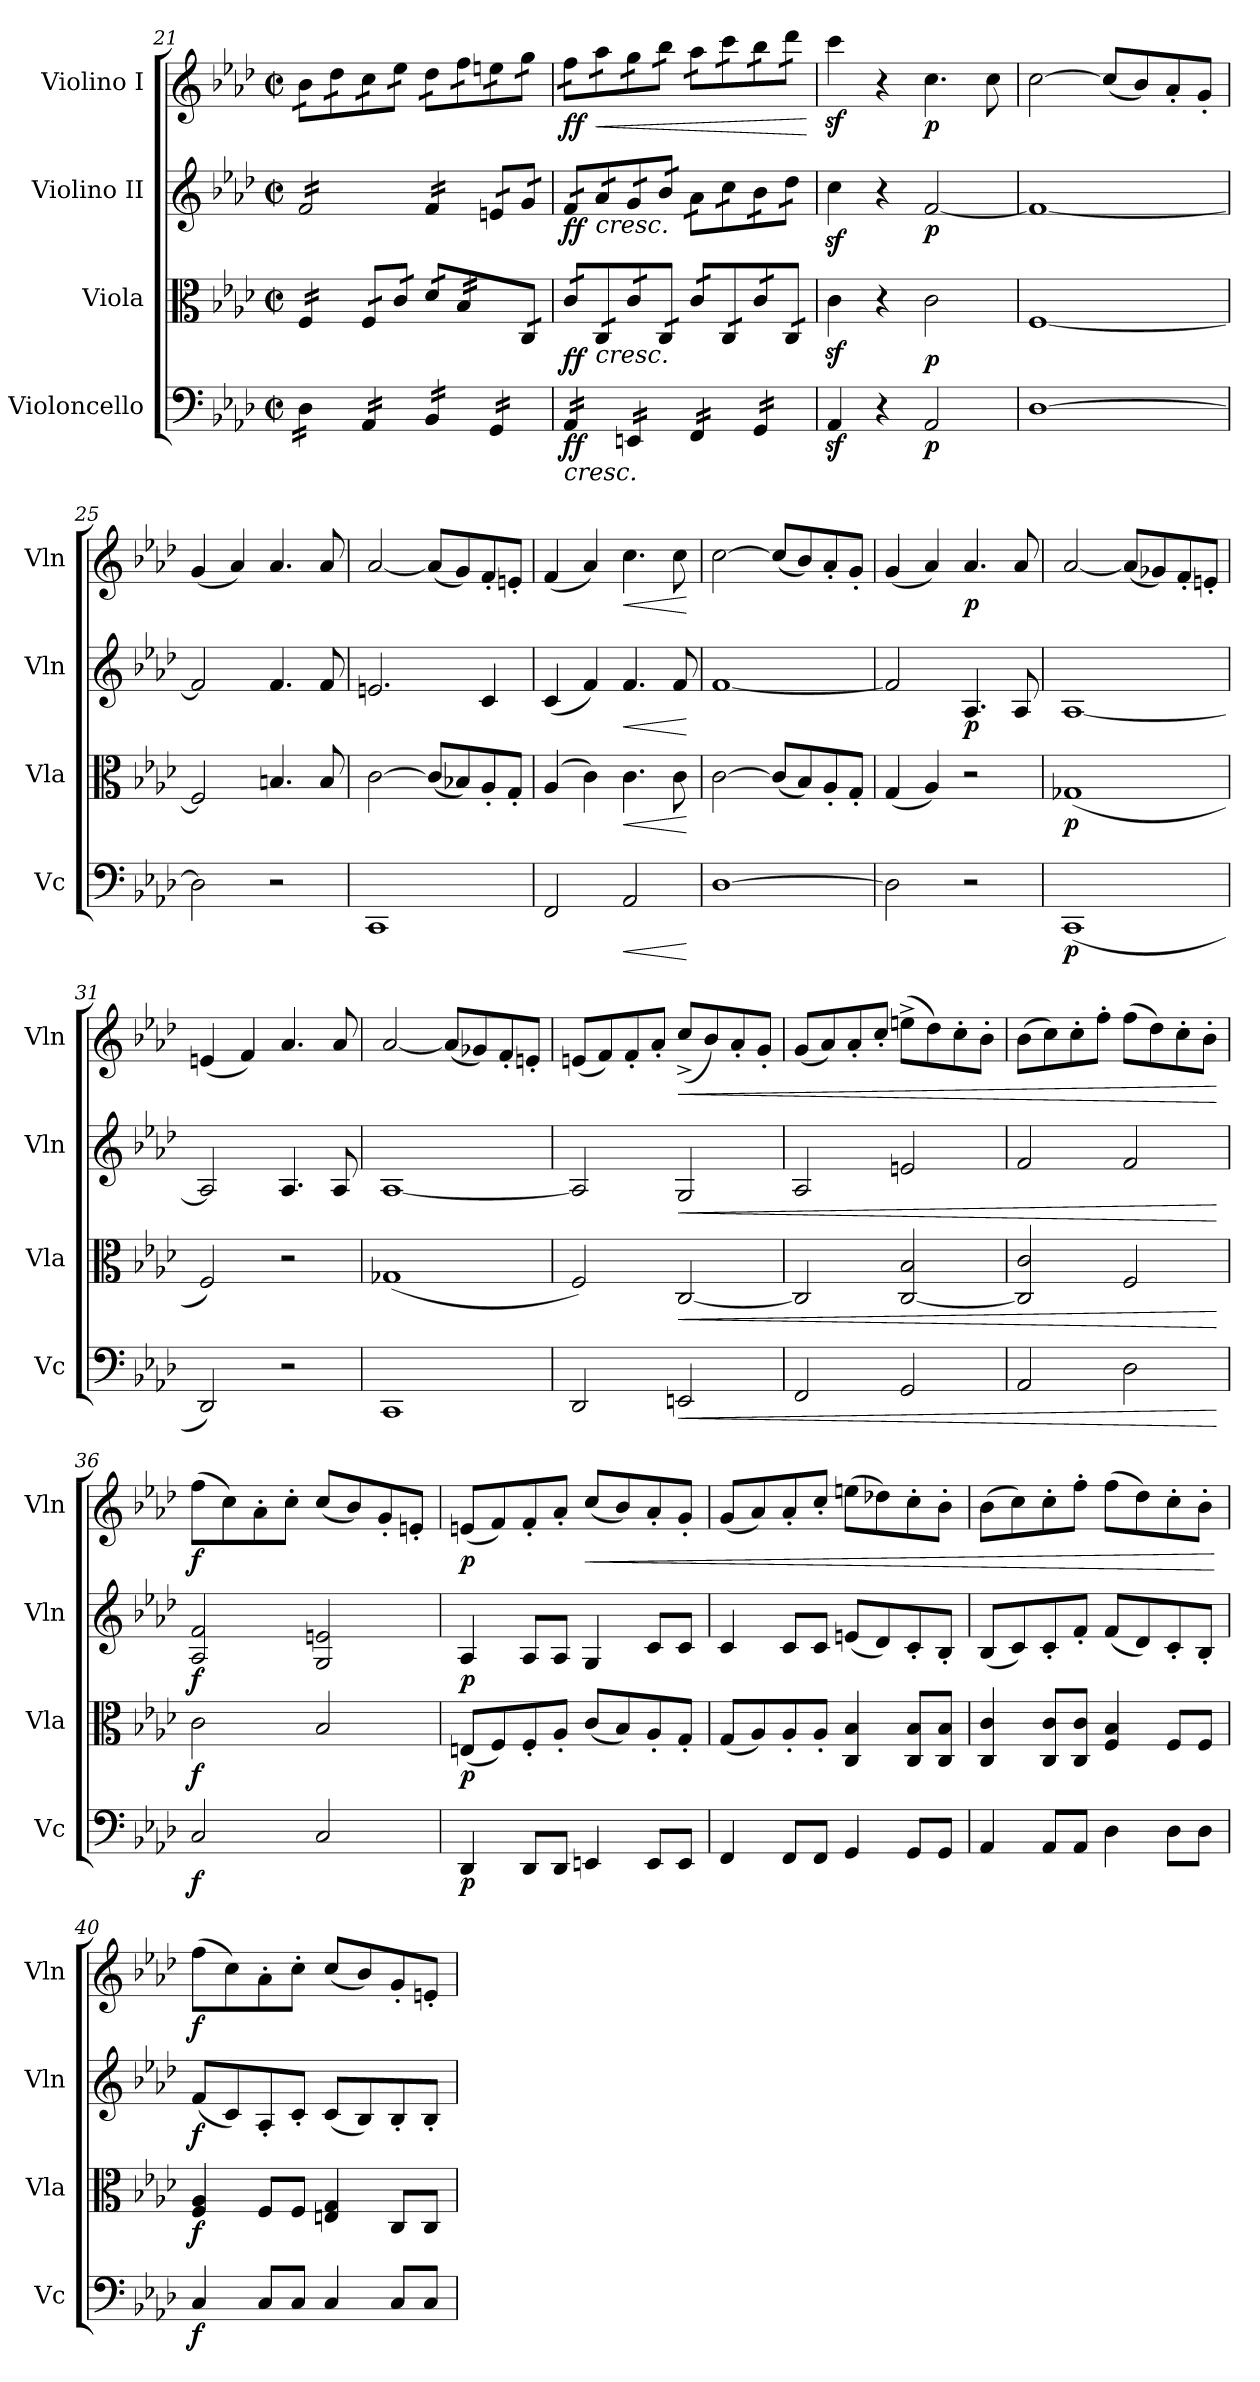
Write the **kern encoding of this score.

**kern	**dynam	**kern	**dynam	**kern	**dynam	**kern	**dynam
*part4	*part4	*part3	*part3	*part2	*part2	*part1	*part1
*staff4	*staff4	*staff3	*staff3	*staff2	*staff2	*staff1	*staff1
*I"Violoncello	*	*I"Viola	*	*I"Violino II	*	*I"Violino I	*
*I'Vc	*	*I'Vla	*	*I'Vln	*	*I'Vln	*
*clefF4	*	*clefC3	*	*clefG2	*	*clefG2	*
*k[b-e-a-d-]	*	*k[b-e-a-d-]	*	*k[b-e-a-d-]	*	*k[b-e-a-d-]	*
*M2/2	*	*M2/2	*	*M2/2	*	*M2/2	*
*met(c|)	*	*met(c|)	*	*met(c|)	*	*met(c|)	*
=21	=21	=21	=21	=21	=21	=21	=21
*tremolo	*	*	*	*	*	*	*
*	*	*tremolo	*	*	*	*	*
*	*	*	*	*tremolo	*	*	*
*	*	*	*	*	*	*tremolo	*
16D-\LL	.	16F/LL	.	16f/LL	.	16b-\LL	.
16D-\	.	16F/	.	16f/	.	16b-\	.
16D-\	.	16F/	.	16f/	.	16dd-\	.
16D-\JJ	.	16F/JJ	.	16f/	.	16dd-\	.
16AA-/LL	.	16F/LL	.	16f/	.	16cc\	.
16AA-/	.	16F/	.	16f/	.	16cc\	.
16AA-/	.	16c/	.	16f/	.	16ee-\	.
16AA-/JJ	.	16c/JJ	.	16f/JJ	.	16ee-\JJ	.
16BB-/LL	.	16d-/LL	.	16f/LL	.	16dd-\LL	.
16BB-/	.	16d-/	.	16f/	.	16dd-\	.
16BB-/	.	16B-/	.	16f/	.	16ff\	.
16BB-/JJ	.	16B-/	.	16f/JJ	.	16ff\	.
16GG/LL	.	16B-/	.	16en/LL	.	16een\	.
16GG/	.	16B-/	.	16en/	.	16een\	.
16GG/	.	16C/	.	16g/	.	16gg\	.
16GG/JJ	.	16C/JJ	.	16g/JJ	.	16gg\JJ	.
=22	=22	=22	=22	=22	=22	=22	=22
!	!LO:HP:b	!	!	!	!	!	!
!	!LO:DY:n=1:b	!	!LO:DY:b	!	!LO:DY:b	!	!LO:DY:b
16AA-/LL	< ff	16c/LL	ff	16f/LL	ff	16ff\LL	ff
16AA-/	.	16c/	.	16f/	.	16ff\	.
!	!	!	!LO:HP:b	!	!LO:HP:b	!	!LO:HP:b
16AA-/	.	16C/	<	16a-/	<	16aa-\	<
16AA-/JJ	.	16C/	.	16a-/	.	16aa-\	.
16EEn/LL	.	16c/	.	16g/	.	16gg\	.
16EEn/	.	16c/	.	16g/	.	16gg\	.
16EEn/	.	16C/	.	16b-/	.	16bb-\	.
16EEn/JJ	.	16C/JJ	.	16b-/JJ	.	16bb-\JJ	.
16FF/LL	.	16c/LL	.	16a-\LL	.	16aa-\LL	.
16FF/	.	16c/	.	16a-\	.	16aa-\	.
16FF/	.	16C/	.	16cc\	.	16ccc\	.
16FF/JJ	.	16C/	.	16cc\	.	16ccc\	.
16GG/LL	.	16c/	.	16b-\	.	16bb-\	.
16GG/	.	16c/	.	16b-\	.	16bb-\	.
16GG/	.	16C/	.	16dd-\	.	16ddd-\	.
16GG/JJ	.	16C/JJ	.	16dd-\JJ	.	16ddd-\JJ	.
*	*	*	*	*	*	*Xtremolo	*
*	*	*	*	*Xtremolo	*	*	*
*	*	*Xtremolo	*	*	*	*	*
*Xtremolo	*	*	*	*	*	*	*
.	.	.	.	.	.	.	[
=23	=23	=23	=23	=23	=23	=23	=23
4AA-z</	.	4cz<\	.	4ccz<\	.	4cccz<\	.
4r	.	4r	.	4r	.	4r	.
!	!LO:DY:b	!	!LO:DY:b	!	!LO:DY:b	!	!LO:DY:b
2AA-/	p	2c\	p	[2f/	p	4.cc\	p
.	.	.	.	.	.	8cc\	.
=24	=24	=24	=24	=24	=24	=24	=24
[1D-	.	[1F	.	1f_	.	[2cc\	.
.	.	.	.	.	.	(8cc/L]	.
.	.	.	.	.	.	8b-/)	.
.	.	.	.	.	.	8a-'/	.
.	.	.	.	.	.	8g'/J	.
!!LO:LB:g=z
=25	=25	=25	=25	=25	=25	=25	=25
2D-\]	.	2F/]	.	2f/]	.	(4g/	.
.	.	.	.	.	.	4a-/)	.
2r	.	4.Bn/	.	4.f/	.	4.a-/	.
.	.	8B/	.	8f/	.	8a-/	.
=26	=26	=26	=26	=26	=26	=26	=26
1CC	.	[2c\	.	2.en/	.	[2a-/	.
.	.	(8c/L]	.	.	.	(8a-/L]	.
.	.	8B-X/)	.	.	.	8g/)	.
.	.	8A-'/	.	4c/	.	8f'/	.
.	.	8G'/J	.	.	.	8en'/J	.
=27	=27	=27	=27	=27	=27	=27	=27
2FF/	.	(4A-/	.	(4c/	.	(4f/	.
.	.	4c\)	.	4f/)	.	4a-/)	.
!	!LO:HP:b	!	!LO:HP:b	!	!LO:HP:b	!	!LO:HP:b
2AA-/	<	4.c\	<	4.f/	<	4.cc\	<
.	.	8c\	.	8f/	.	8cc\	.
.	[	.	[	.	[	.	[
=28	=28	=28	=28	=28	=28	=28	=28
[1D-	.	[2c\	.	[1f	.	[2cc\	.
.	.	(8c/L]	.	.	.	(8cc/L]	.
.	.	8B-/)	.	.	.	8b-/)	.
.	.	8A-'/	.	.	.	8a-'/	.
.	.	8G'/J	.	.	.	8g'/J	.
=29	=29	=29	=29	=29	=29	=29	=29
2D-\]	.	(4G/	.	2f/]	.	(4g/	.
.	.	4A-/)	.	.	.	4a-/)	.
!	!	!	!	!	!LO:DY:b	!	!LO:DY:b
2r	.	2r	.	4.A-/	p	4.a-/	p
.	.	.	.	8A-/	.	8a-/	.
=30	=30	=30	=30	=30	=30	=30	=30
!	!LO:DY:b	!	!LO:DY:b	!	!	!	!
(1CC	p	(1G-X	p	[1A-	.	[2a-/	.
.	.	.	.	.	.	(8a-/L]	.
.	.	.	.	.	.	8g-X/)	.
.	.	.	.	.	.	8f'/	.
.	.	.	.	.	.	8en'/J	.
=31	=31	=31	=31	=31	=31	=31	=31
2DD-/)	.	2F/)	.	2A-/]	.	(4en/	.
.	.	.	.	.	.	4f/)	.
2r	.	2r	.	4.A-/	.	4.a-/	.
.	.	.	.	8A-/	.	8a-/	.
=32	=32	=32	=32	=32	=32	=32	=32
1CC	.	(1G-X	.	[1A-	.	[2a-/	.
.	.	.	.	.	.	(8a-/L]	.
.	.	.	.	.	.	8g-X/)	.
.	.	.	.	.	.	8f'/	.
.	.	.	.	.	.	8en'/J	.
!!LO:LB:g=z
=33	=33	=33	=33	=33	=33	=33	=33
2DD-/	.	2F/)	.	2A-/]	.	(8en/L	.
.	.	.	.	.	.	8f/)	.
.	.	.	.	.	.	8f'/	.
.	.	.	.	.	.	8a-'/J	.
!	!LO:HP:b	!	!LO:HP:b	!	!LO:HP:b	!	!LO:HP:b
2EEn/	<	[2C/	<	2G/	<	(8cc^/L	<
.	.	.	.	.	.	8b-/)	.
.	.	.	.	.	.	8a-'/	.
.	.	.	.	.	.	8g'/J	.
=34	=34	=34	=34	=34	=34	=34	=34
2FF/	.	2C/]	.	2A-/	.	(8g/L	.
.	.	.	.	.	.	8a-/)	.
.	.	.	.	.	.	8a-'/	.
.	.	.	.	.	.	8cc'/J	.
2GG/	.	[2C/ 2B-/	.	2en/	.	(8een^\L	.
.	.	.	.	.	.	8dd-\)	.
.	.	.	.	.	.	8cc'\	.
.	.	.	.	.	.	8b-'\J	.
=35	=35	=35	=35	=35	=35	=35	=35
2AA-/	.	2C/] 2c/	.	2f/	.	(8b-\L	.
.	.	.	.	.	.	8cc\)	.
.	.	.	.	.	.	8cc'\	.
.	.	.	.	.	.	8ff'\J	.
2D-\	.	2F/	.	2f/	.	(8ff\L	.
.	.	.	.	.	.	8dd-\)	.
.	.	.	.	.	.	8cc'\	.
.	.	.	.	.	.	8b-'\J	.
.	[	.	[	.	[	.	[
=36	=36	=36	=36	=36	=36	=36	=36
!	!LO:DY:b	!	!LO:DY:b	!	!LO:DY:b	!	!LO:DY:b
2C/	f	2c\	f	2A-/ 2f/	f	(8ff\L	f
.	.	.	.	.	.	8cc\)	.
.	.	.	.	.	.	8a-'\	.
.	.	.	.	.	.	8cc'\J	.
2C/	.	2B-/	.	2G/ 2en/	.	(8cc/L	.
.	.	.	.	.	.	8b-/)	.
.	.	.	.	.	.	8g'/	.
.	.	.	.	.	.	8en'/J	.
=37	=37	=37	=37	=37	=37	=37	=37
!	!LO:DY:b	!	!LO:DY:b	!	!LO:DY:b	!	!LO:DY:b
4DD-/	p	(8En/L	p	4A-/	p	(8en/L	p
.	.	8F/)	.	.	.	8f/)	.
8DD-/L	.	8F'/	.	8A-/L	.	8f'/	.
8DD-/J	.	8A-'/J	.	8A-/J	.	8a-'/J	.
!	!	!	!	!	!	!	!LO:HP:b
4EEn/	.	(8c/L	.	4G/	.	(8cc/L	<
.	.	8B-/)	.	.	.	8b-/)	.
8EE/L	.	8A-'/	.	8c/L	.	8a-'/	.
8EE/J	.	8G'/J	.	8c/J	.	8g'/J	.
=38	=38	=38	=38	=38	=38	=38	=38
4FF/	.	(8G/L	.	4c/	.	(8g/L	.
.	.	8A-/)	.	.	.	8a-/)	.
8FF/L	.	8A-'/	.	8c/L	.	8a-'/	.
8FF/J	.	8A-'/J	.	8c/J	.	8cc'/J	.
4GG/	.	4C/ 4B-/	.	(8en/L	.	(8een\L	.
.	.	.	.	8d-/)	.	8dd-X\)	.
8GG/L	.	8C/ 8B-/L	.	8c'/	.	8cc'\	.
8GG/J	.	8C/ 8B-/J	.	8B-'/J	.	8b-'\J	.
!!LO:PB:g=z
=39	=39	=39	=39	=39	=39	=39	=39
4AA-/	.	4C/ 4c/	.	(8B-/L	.	(8b-\L	.
.	.	.	.	8c/)	.	8cc\)	.
8AA-/L	.	8C/ 8c/L	.	8c'/	.	8cc'\	.
8AA-/J	.	8C/ 8c/J	.	8f'/J	.	8ff'\J	.
4D-\	.	4F/ 4B-/	.	(8f/L	.	(8ff\L	.
.	.	.	.	8d-/)	.	8dd-\)	.
8D-\L	.	8F/L	.	8c'/	.	8cc'\	.
8D-\J	.	8F/J	.	8B-'/J	.	8b-'\J	.
.	[	.	[	.	[	.	[
=40	=40	=40	=40	=40	=40	=40	=40
!	!LO:DY:b	!	!LO:DY:b	!	!LO:DY:b	!	!LO:DY:b
4C/	f	4F/ 4A-/	f	(8f/L	f	(8ff\L	f
.	.	.	.	8c/)	.	8cc\)	.
8C/L	.	8F/L	.	8A-'/	.	8a-'\	.
8C/J	.	8F/J	.	8c'/J	.	8cc'\J	.
4C/	.	4En/ 4G/	.	(8c/L	.	(8cc/L	.
.	.	.	.	8B-/)	.	8b-/)	.
8C/L	.	8C/L	.	8B-'/	.	8g'/	.
8C/J	.	8C/J	.	8B-'/J	.	8en'/J	.
=	=	=	=	=	=	=	=
*-	*-	*-	*-	*-	*-	*-	*-
